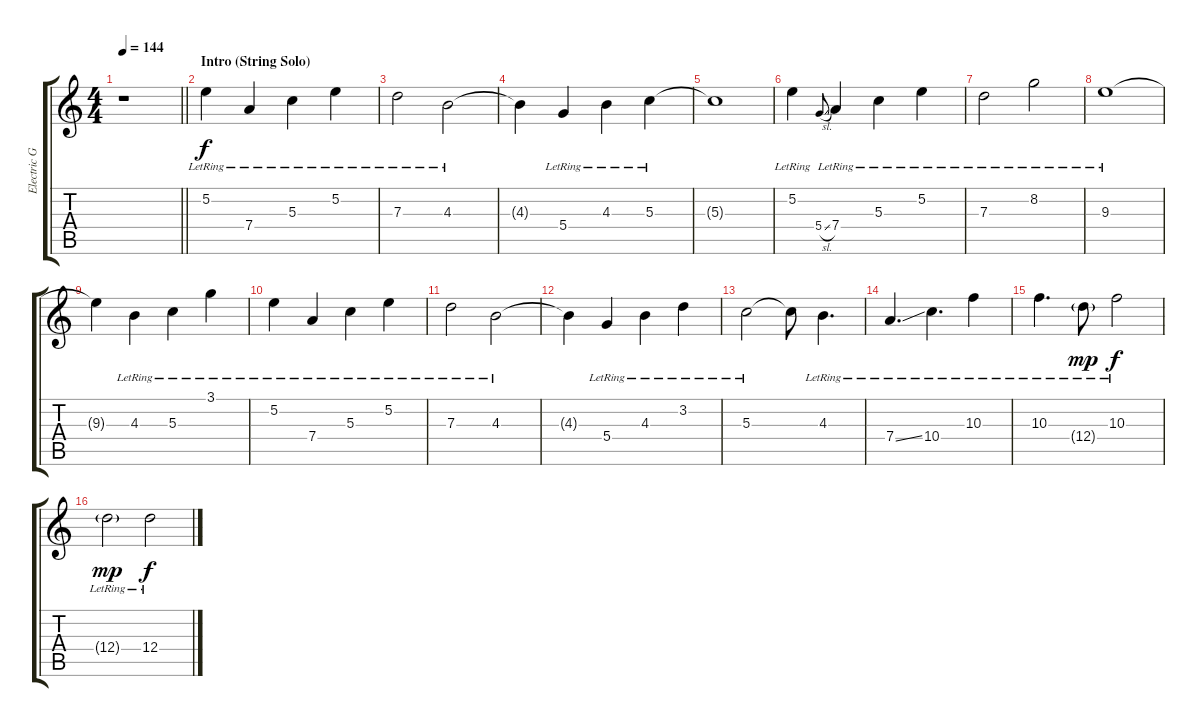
\track ("Electric Guitar I" "Electric G") {instrument electricguitarjazz}
\staff {score tabs}
\tuning (E4 B3 G3 D3 A2 E2) {hide}
\ts (4 4)
\tempo 144
\clef g2
\barLineRight lightlight
\ks c
r.1{dy f} |
\section ("" "Intro (String Solo)")
5.2{lr}.4 7.4{lr}.4 5.3{lr}.4 5.2{lr}.4 |
7.3{lr}.2 4.3{lr}.2 |
4.3{t}.4 5.4{lr}.4 4.3{lr}.4 5.3{lr}.4 |
5.3{t}.1 |
5.2{lr}.4 5.4{sl}.8{gr onbeat} 7.4{lr}.4 5.3{lr}.4 5.2{lr}.4 |
7.3{lr}.2 8.2{lr}.2 |
9.3{lr}.1 |
9.3{t}.4 4.3{lr}.4 5.3{lr}.4 3.1{lr}.4 |
5.2{lr}.4 7.4{lr}.4 5.3{lr}.4 5.2{lr}.4 |
7.3{lr}.2 4.3{lr}.2 |
4.3{t}.4 5.4{lr}.4 4.3{lr}.4 3.2{lr}.4 |
5.3{lr}.2 5.3{t}.8 4.3{lr}.4{d} |
7.4{ss lr}.4{d} 10.4{lr}.4{d} 10.3{lr}.4 |
10.3{lr}.4{d} 12.4{g lr}.8{dy mp} 10.3{lr}.2{dy f} |
12.4{g lr}.2{dy mp} 12.4{lr}.2{dy f}
